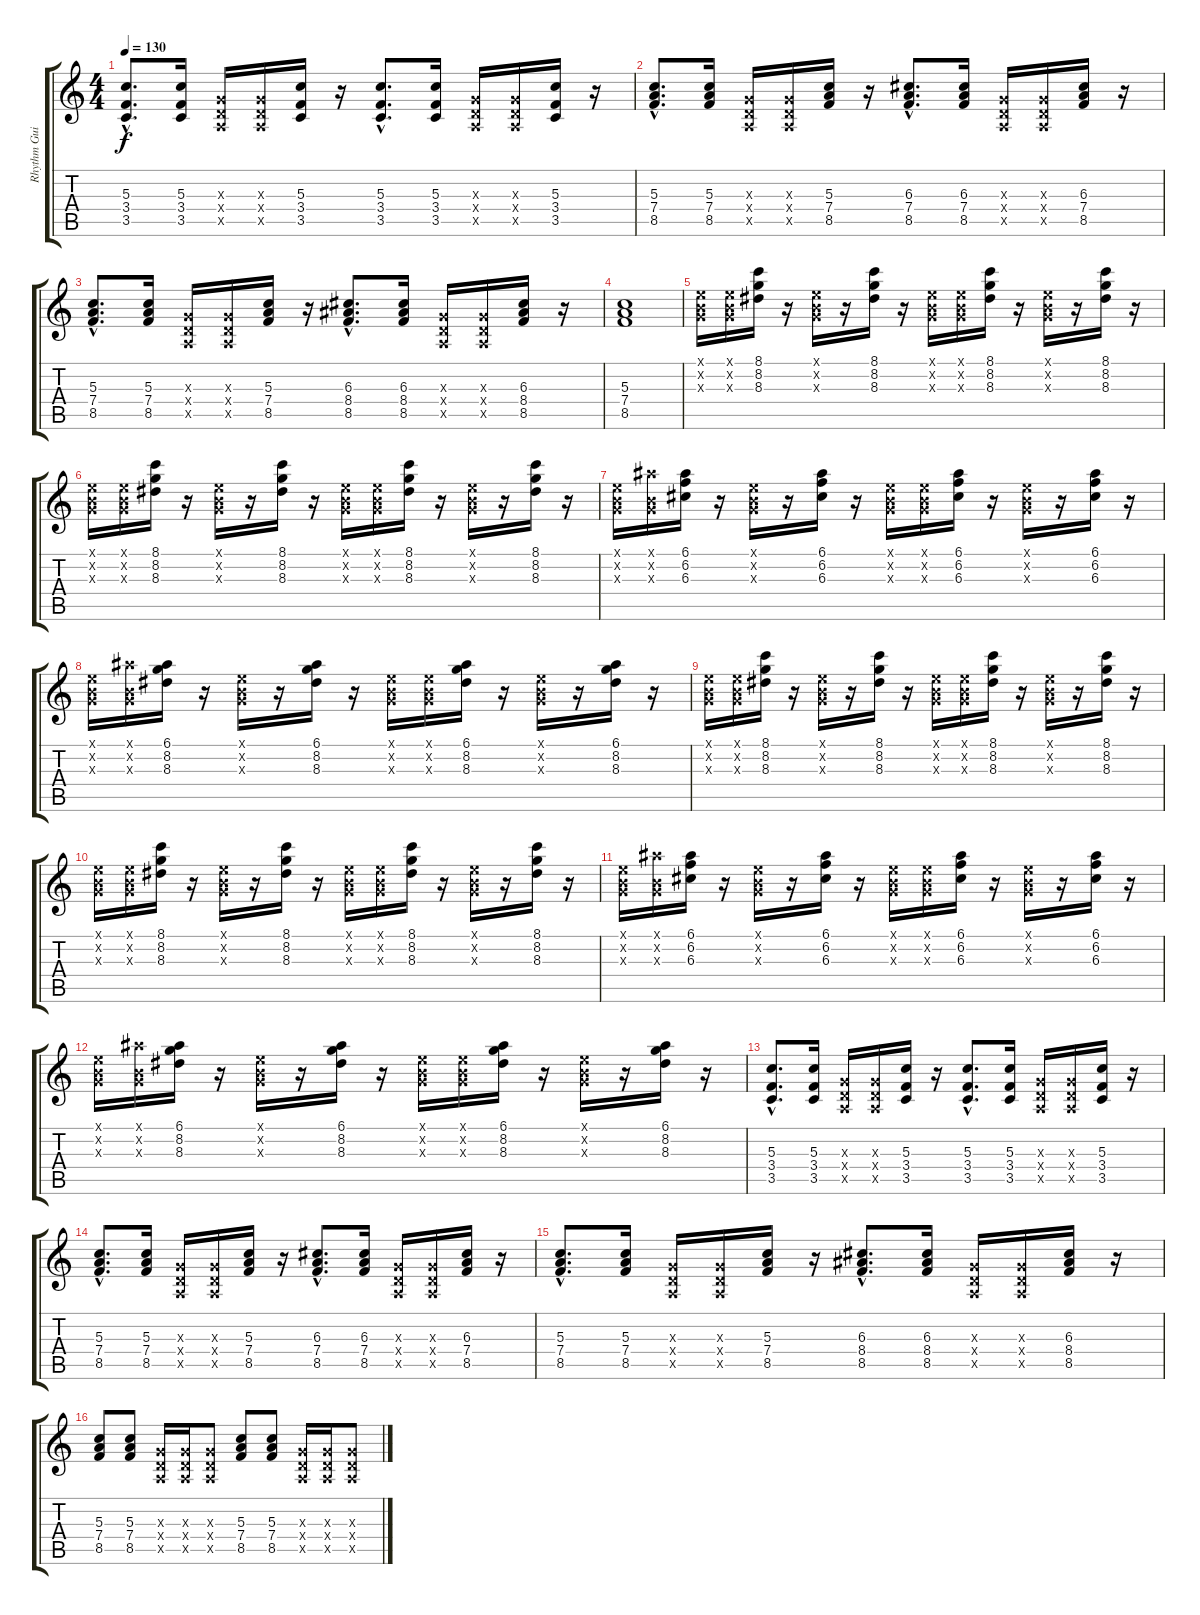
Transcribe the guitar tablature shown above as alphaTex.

\track ("Rhythm Guitar" "Rhythm Gui") {instrument distortionguitar}
\staff {score tabs}
\tuning (E4 B3 G3 D3 A2 E2) {hide}
\ts (4 4)
\tempo 130
\clef g2
\ks c
(5.3{hac} 3.4{hac} 3.5{hac}).8{d dy f} (5.3 3.4 3.5).16 (0.3{x} 0.4{x} 0.5{x}).16 (0.3{x} 0.4{x} 0.5{x}).16 (5.3 3.4 3.5).16 r.16 (5.3{hac} 3.4{hac} 3.5{hac}).8{d} (5.3 3.4 3.5).16 (0.3{x} 0.4{x} 0.5{x}).16 (0.3{x} 0.4{x} 0.5{x}).16 (5.3 3.4 3.5).16 r.16 |
(5.3{hac} 7.4{hac} 8.5{hac}).8{d} (5.3 7.4 8.5).16 (0.3{x} 0.4{x} 0.5{x}).16 (0.3{x} 0.4{x} 0.5{x}).16 (5.3 7.4 8.5).16 r.16 (6.3{hac} 7.4{hac} 8.5{hac}).8{d} (6.3 7.4 8.5).16 (0.3{x} 0.4{x} 0.5{x}).16 (0.3{x} 0.4{x} 0.5{x}).16 (6.3 7.4 8.5).16 r.16 |
(5.3{hac} 7.4{hac} 8.5{hac}).8{d} (5.3 7.4 8.5).16 (0.3{x} 0.4{x} 0.5{x}).16 (0.3{x} 0.4{x} 0.5{x}).16 (5.3 7.4 8.5).16 r.16 (6.3{hac} 8.4{hac} 8.5{hac}).8{d} (6.3 8.4 8.5).16 (0.3{x} 0.4{x} 0.5{x}).16 (0.3{x} 0.4{x} 0.5{x}).16 (6.3 8.4 8.5).16 r.16 |
(5.3 7.4 8.5).1 |
(0.1{x} 0.2{x} 0.3{x}).16 (0.1{x} 0.2{x} 0.3{x}).16 (8.1 8.2 8.3).16 r.16 (0.1{x} 0.2{x} 0.3{x}).16 r.16 (8.1 8.2 8.3).16 r.16 (0.1{x} 0.2{x} 0.3{x}).16 (0.1{x} 0.2{x} 0.3{x}).16 (8.1 8.2 8.3).16 r.16 (0.1{x} 0.2{x} 0.3{x}).16 r.16 (8.1 8.2 8.3).16 r.16 |
(0.1{x} 0.2{x} 0.3{x}).16 (0.1{x} 0.2{x} 0.3{x}).16 (8.1 8.2 8.3).16 r.16 (0.1{x} 0.2{x} 0.3{x}).16 r.16 (8.1 8.2 8.3).16 r.16 (0.1{x} 0.2{x} 0.3{x}).16 (0.1{x} 0.2{x} 0.3{x}).16 (8.1 8.2 8.3).16 r.16 (0.1{x} 0.2{x} 0.3{x}).16 r.16 (8.1 8.2 8.3).16 r.16 |
(0.1{x} 0.2{x} 0.3{x}).16 (6.1{x} 0.2{x} 0.3{x}).16 (6.1 6.2 6.3).16 r.16 (0.1{x} 0.2{x} 0.3{x}).16 r.16 (6.1 6.2 6.3).16 r.16 (0.1{x} 0.2{x} 0.3{x}).16 (0.1{x} 0.2{x} 0.3{x}).16 (6.1 6.2 6.3).16 r.16 (0.1{x} 0.2{x} 0.3{x}).16 r.16 (6.1 6.2 6.3).16 r.16 |
(0.1{x} 0.2{x} 0.3{x}).16 (6.1{x} 0.2{x} 0.3{x}).16 (6.1 8.2 8.3).16 r.16 (0.1{x} 0.2{x} 0.3{x}).16 r.16 (6.1 8.2 8.3).16 r.16 (0.1{x} 0.2{x} 0.3{x}).16 (0.1{x} 0.2{x} 0.3{x}).16 (6.1 8.2 8.3).16 r.16 (0.1{x} 0.2{x} 0.3{x}).16 r.16 (6.1 8.2 8.3).16 r.16 |
(0.1{x} 0.2{x} 0.3{x}).16 (0.1{x} 0.2{x} 0.3{x}).16 (8.1 8.2 8.3).16 r.16 (0.1{x} 0.2{x} 0.3{x}).16 r.16 (8.1 8.2 8.3).16 r.16 (0.1{x} 0.2{x} 0.3{x}).16 (0.1{x} 0.2{x} 0.3{x}).16 (8.1 8.2 8.3).16 r.16 (0.1{x} 0.2{x} 0.3{x}).16 r.16 (8.1 8.2 8.3).16 r.16 |
(0.1{x} 0.2{x} 0.3{x}).16 (0.1{x} 0.2{x} 0.3{x}).16 (8.1 8.2 8.3).16 r.16 (0.1{x} 0.2{x} 0.3{x}).16 r.16 (8.1 8.2 8.3).16 r.16 (0.1{x} 0.2{x} 0.3{x}).16 (0.1{x} 0.2{x} 0.3{x}).16 (8.1 8.2 8.3).16 r.16 (0.1{x} 0.2{x} 0.3{x}).16 r.16 (8.1 8.2 8.3).16 r.16 |
(0.1{x} 0.2{x} 0.3{x}).16 (6.1{x} 0.2{x} 0.3{x}).16 (6.1 6.2 6.3).16 r.16 (0.1{x} 0.2{x} 0.3{x}).16 r.16 (6.1 6.2 6.3).16 r.16 (0.1{x} 0.2{x} 0.3{x}).16 (0.1{x} 0.2{x} 0.3{x}).16 (6.1 6.2 6.3).16 r.16 (0.1{x} 0.2{x} 0.3{x}).16 r.16 (6.1 6.2 6.3).16 r.16 |
(0.1{x} 0.2{x} 0.3{x}).16 (6.1{x} 0.2{x} 0.3{x}).16 (6.1 8.2 8.3).16 r.16 (0.1{x} 0.2{x} 0.3{x}).16 r.16 (6.1 8.2 8.3).16 r.16 (0.1{x} 0.2{x} 0.3{x}).16 (0.1{x} 0.2{x} 0.3{x}).16 (6.1 8.2 8.3).16 r.16 (0.1{x} 0.2{x} 0.3{x}).16 r.16 (6.1 8.2 8.3).16 r.16 |
(5.3{hac} 3.4{hac} 3.5{hac}).8{d} (5.3 3.4 3.5).16 (0.3{x} 0.4{x} 0.5{x}).16 (0.3{x} 0.4{x} 0.5{x}).16 (5.3 3.4 3.5).16 r.16 (5.3{hac} 3.4{hac} 3.5{hac}).8{d} (5.3 3.4 3.5).16 (0.3{x} 0.4{x} 0.5{x}).16 (0.3{x} 0.4{x} 0.5{x}).16 (5.3 3.4 3.5).16 r.16 |
(5.3{hac} 7.4{hac} 8.5{hac}).8{d} (5.3 7.4 8.5).16 (0.3{x} 0.4{x} 0.5{x}).16 (0.3{x} 0.4{x} 0.5{x}).16 (5.3 7.4 8.5).16 r.16 (6.3{hac} 7.4{hac} 8.5{hac}).8{d} (6.3 7.4 8.5).16 (0.3{x} 0.4{x} 0.5{x}).16 (0.3{x} 0.4{x} 0.5{x}).16 (6.3 7.4 8.5).16 r.16 |
(5.3{hac} 7.4{hac} 8.5{hac}).8{d} (5.3 7.4 8.5).16 (0.3{x} 0.4{x} 0.5{x}).16 (0.3{x} 0.4{x} 0.5{x}).16 (5.3 7.4 8.5).16 r.16 (6.3{hac} 8.4{hac} 8.5{hac}).8{d} (6.3 8.4 8.5).16 (0.3{x} 0.4{x} 0.5{x}).16 (0.3{x} 0.4{x} 0.5{x}).16 (6.3 8.4 8.5).16 r.16 |
(5.3 7.4 8.5).8 (5.3 7.4 8.5).8 (0.3{x} 0.4{x} 0.5{x}).16 (0.3{x} 0.4{x} 0.5{x}).16 (0.3{x} 0.4{x} 0.5{x}).8 (5.3 7.4 8.5).8 (5.3 7.4 8.5).8 (0.3{x} 0.4{x} 0.5{x}).16 (0.3{x} 0.4{x} 0.5{x}).16 (0.3{x} 0.4{x} 0.5{x}).8
